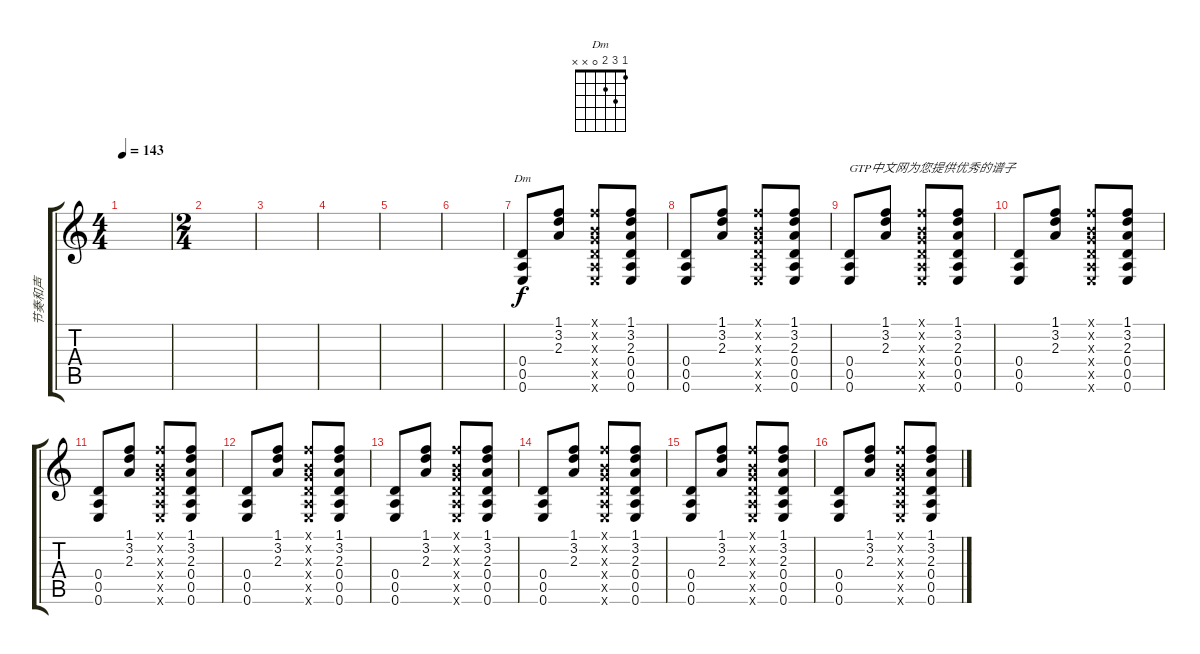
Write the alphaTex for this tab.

\track ("节奏和声" "节奏和声") {instrument electricbasspick}
\staff {score tabs}
\tuning (E4 B3 G3 D3 A2 E2) {hide}
\chord ("Dm" 1 3 2 0 x x)
\ts (4 4)
\tempo 143
\clef g2
\ks c
|
\ts (2 4)
|
|
|
|
|
(0.4 0.5 0.6).8{ch "Dm"} (1.1 3.2 2.3).8 (1.1{x} 0.2{x} 0.3{x} 0.4{x} 0.5{x} 0.6{x}).8 (1.1 3.2 2.3 0.4 0.5 0.6).8 |
(0.4 0.5 0.6).8 (1.1 3.2 2.3).8 (1.1{x} 0.2{x} 0.3{x} 0.4{x} 0.5{x} 0.6{x}).8 (1.1 3.2 2.3 0.4 0.5 0.6).8 |
(0.4 0.5 0.6).8{txt "GTP中文网为您提供优秀的谱子"} (1.1 3.2 2.3).8 (1.1{x} 0.2{x} 0.3{x} 0.4{x} 0.5{x} 0.6{x}).8 (1.1 3.2 2.3 0.4 0.5 0.6).8 |
(0.4 0.5 0.6).8 (1.1 3.2 2.3).8 (1.1{x} 0.2{x} 0.3{x} 0.4{x} 0.5{x} 0.6{x}).8 (1.1 3.2 2.3 0.4 0.5 0.6).8 |
(0.4 0.5 0.6).8 (1.1 3.2 2.3).8 (1.1{x} 0.2{x} 0.3{x} 0.4{x} 0.5{x} 0.6{x}).8 (1.1 3.2 2.3 0.4 0.5 0.6).8 |
(0.4 0.5 0.6).8 (1.1 3.2 2.3).8 (1.1{x} 0.2{x} 0.3{x} 0.4{x} 0.5{x} 0.6{x}).8 (1.1 3.2 2.3 0.4 0.5 0.6).8 |
(0.4 0.5 0.6).8 (1.1 3.2 2.3).8 (1.1{x} 0.2{x} 0.3{x} 0.4{x} 0.5{x} 0.6{x}).8 (1.1 3.2 2.3 0.4 0.5 0.6).8 |
(0.4 0.5 0.6).8 (1.1 3.2 2.3).8 (1.1{x} 0.2{x} 0.3{x} 0.4{x} 0.5{x} 0.6{x}).8 (1.1 3.2 2.3 0.4 0.5 0.6).8 |
(0.4 0.5 0.6).8 (1.1 3.2 2.3).8 (1.1{x} 0.2{x} 0.3{x} 0.4{x} 0.5{x} 0.6{x}).8 (1.1 3.2 2.3 0.4 0.5 0.6).8 |
(0.4 0.5 0.6).8 (1.1 3.2 2.3).8 (1.1{x} 0.2{x} 0.3{x} 0.4{x} 0.5{x} 0.6{x}).8 (1.1 3.2 2.3 0.4 0.5 0.6).8
